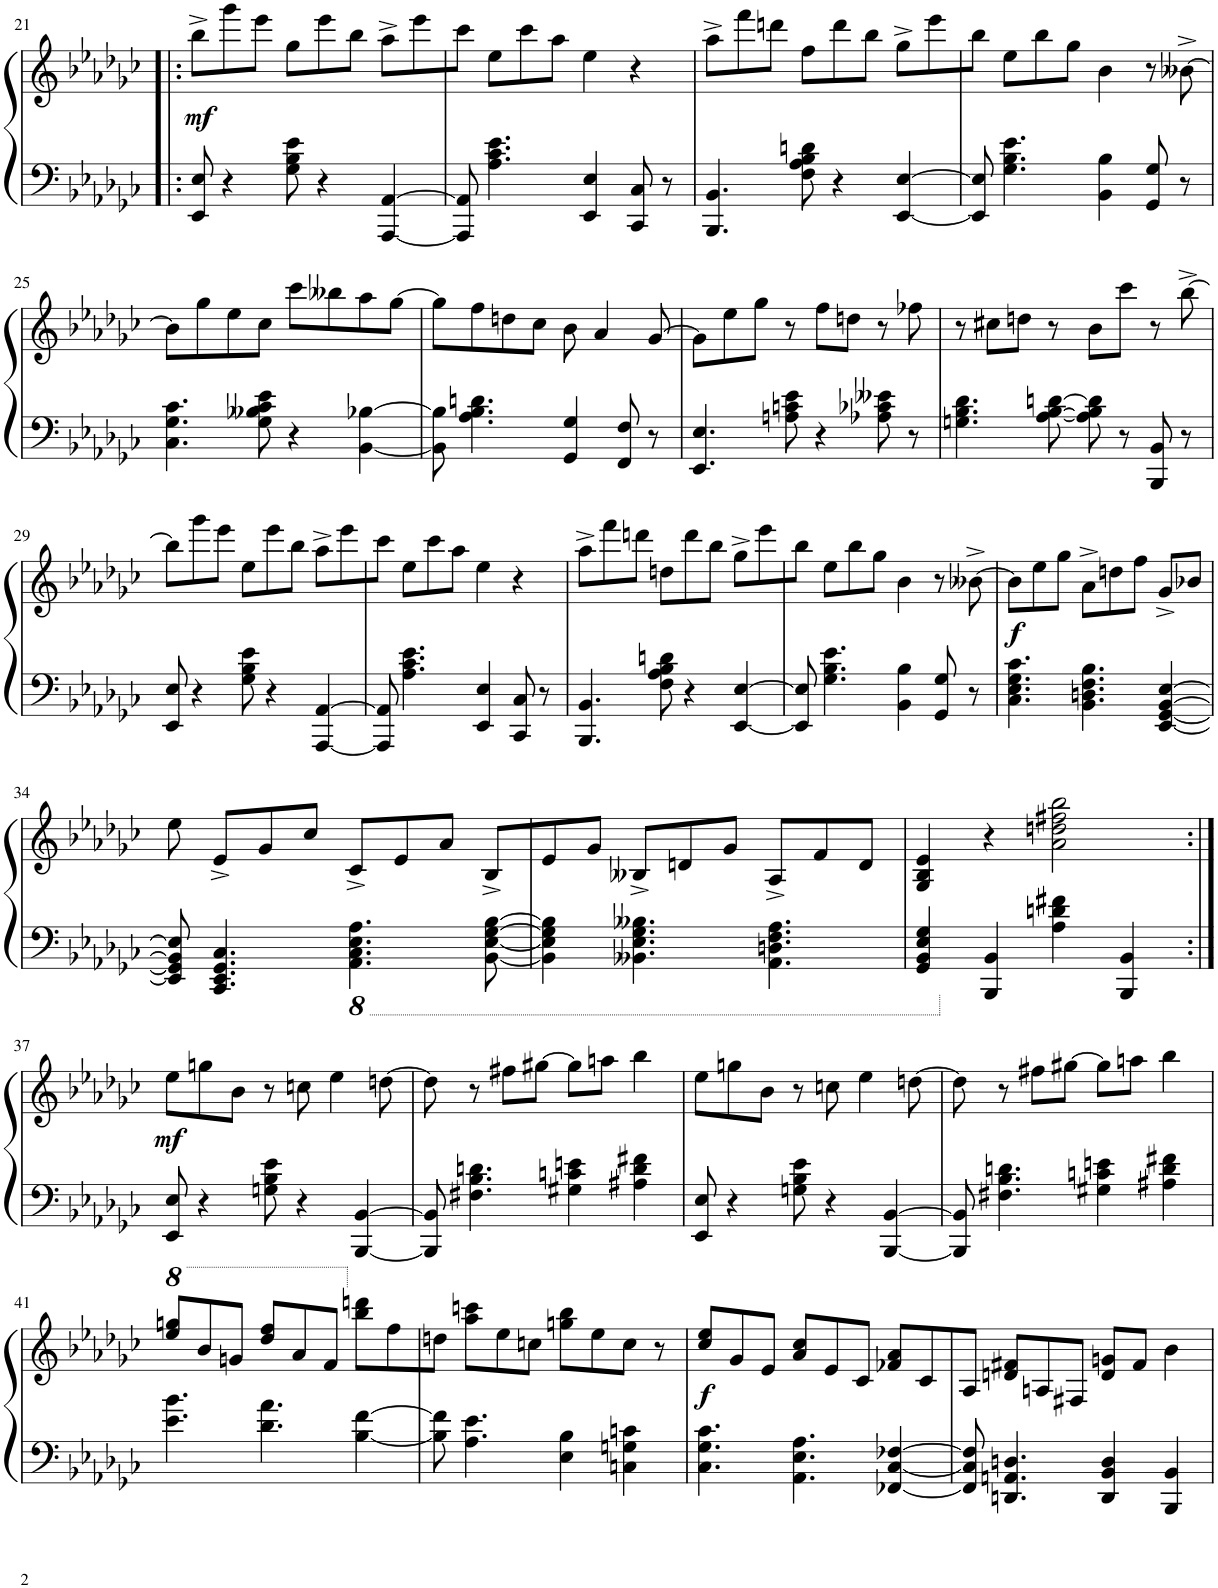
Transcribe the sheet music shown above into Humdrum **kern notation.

**kern	**kern	**dynam
*part1	*part1	*part1
*staff2	*staff1	*staff1/2
*I"Piano	*	*
*I'Pno.	*	*
!!LO:PB:g=z
*clefF4	*clefG2	*
*k[b-e-a-d-g-c-]	*k[b-e-a-d-g-c-]	*
*M4/4	*M4/4	*
*met(c)	*met(c)	*
=21!|:	=21!|:	=21!|:
!	!	!LO:DY:b
8EE-/ 8E-/	8bb-^\L	mf
4r	8ggg-\	.
.	8eee-\J	.
8G-\ 8B-\ 8e-\	8gg-\L	.
4r	8eee-\	.
.	8bb-\J	.
[4AAA-/ [4AA-/	8aa-^\L	.
.	8eee-\	.
=22	=22	=22
8AAA-/] 8AA-/]	8ccc-\J	.
4.A-\ 4.c-\ 4.e-\	8ee-\L	.
.	8ccc-\	.
.	8aa-\J	.
4EE-/ 4E-/	4ee-\	.
8CC-/ 8C-/	4r	.
8r	.	.
=23	=23	=23
4.BBB-/ 4.BB-/	8aa-^\L	.
.	8fff\	.
.	8dddn\J	.
8F\ 8A-\ 8B-\ 8dn\	8ff\L	.
4r	8ddd\	.
.	8bb-\J	.
[4EE-/ [4E-/	8gg-^\L	.
.	8eee-\	.
=24	=24	=24
8EE-/] 8E-/]	8bb-\J	.
4.G-\ 4.B-\ 4.e-\	8ee-\L	.
.	8bb-\	.
.	8gg-\J	.
4BB-\ 4B-\	4b-\	.
8GG-/ 8G-/	8r	.
8r	[8b--X^\	.
!!LO:LB:g=z
=25	=25	=25
4.C-\ 4.G-\ 4.c-\	8b--\L]	.
.	8gg-\	.
.	8ee-\	.
8G-\ 8B--X\ 8c-\ 8e-\	8cc-\J	.
4r	8ccc-\L	.
.	8bb--X\	.
[4BB-\ [4B-X\	8aa-\	.
.	[8gg-\J	.
=26	=26	=26
8BB-\] 8B-\]	8gg-\L]	.
4.A-\ 4.B-\ 4.dn\	8ff\	.
.	8ddn\	.
.	8cc-\J	.
4GG-/ 4G-/	8b-\	.
.	4a-/	.
8FF/ 8F/	.	.
8r	[8g-/	.
=27	=27	=27
4.EE-/ 4.E-/	8g-\L]	.
.	8ee-\	.
.	8gg-\J	.
8An\ 8cn\ 8e-\	8r	.
4r	8ff\L	.
.	8ddn\J	.
8A-X\ 8c-X\ 8e--X\	8r	.
8r	8ff-X\	.
=28	=28	=28
4.Gn\ 4.B-\ 4.d-\	8r	.
.	8cc#X\L	.
.	8ddn\J	.
[8A-\ [8B-\ [8dn\	8r	.
8A-\] 8B-\] 8d\]	8b-\L	.
8r	8ccc-\J	.
8BBB-/ 8BB-/	8r	.
8r	[8bb-^\	.
!!LO:LB:g=z
=29	=29	=29
8EE-/ 8E-/	8bb-\L]	.
4r	8ggg-\	.
.	8eee-\J	.
8G-\ 8B-\ 8e-\	8ee-\L	.
4r	8eee-\	.
.	8bb-\J	.
[4AAA-/ [4AA-/	8aa-^\L	.
.	8eee-\	.
=30	=30	=30
8AAA-/] 8AA-/]	8ccc-\J	.
4.A-\ 4.c-\ 4.e-\	8ee-\L	.
.	8ccc-\	.
.	8aa-\J	.
4EE-/ 4E-/	4ee-\	.
8CC-/ 8C-/	4r	.
8r	.	.
=31	=31	=31
4.BBB-/ 4.BB-/	8aa-^\L	.
.	8fff\	.
.	8dddn\J	.
8F\ 8A-\ 8B-\ 8dn\	8ddn\L	.
4r	8ddd\	.
.	8bb-\J	.
[4EE-/ [4E-/	8gg-^\L	.
.	8eee-\	.
=32	=32	=32
8EE-/] 8E-/]	8bb-\J	.
4.G-\ 4.B-\ 4.e-\	8ee-\L	.
.	8bb-\	.
.	8gg-\J	.
4BB-\ 4B-\	4b-\	.
8GG-/ 8G-/	8r	.
8r	[8b--X^\	.
=33	=33	=33
!	!	!LO:DY:b
4.C-\ 4.E-\ 4.G-\ 4.c-\	8b--\L]	f
.	8ee-\	.
.	8gg-\J	.
4.BB-\ 4.Dn\ 4.F\ 4.B-\	8a-^\L	.
.	8ddn\	.
.	8ff\J	.
[4EE-/ [4GG-/ [4BB-/ [4E-/	8g-^/L	.
.	8b-X/J	.
!!LO:LB:g=z
=34	=34	=34
8EE-/] 8GG-/] 8BB-/] 8E-/]	8ee-\	.
4.CC-/ 4.EE-/ 4.GG-/ 4.C-/	8e-^/L	.
.	8g-/	.
.	8cc-/J	.
*8ba	*	*
4.AAA-\ 4.CC-\ 4.EE-\ 4.AA-\	8c-^/L	.
.	8e-/	.
.	8a-/J	.
[8BBB-\ [8EE-\ [8GG-\ [8BB-\	8B-^/L	.
=35	=35	=35
4BBB-\] 4EE-\] 4GG-\] 4BB-\]	8e-/	.
.	8g-/J	.
4.BBB--X\ 4.EE-\ 4.GG-\ 4.BB--X\	8B--X^/L	.
.	8dn/	.
.	8g-/J	.
4.AAA-\ 4.DDn\ 4.FF\ 4.AA-\	8A-^/L	.
.	8f/	.
.	8d/J	.
=36	=36	=36
4GGG-/ 4BBB-/ 4EE-/ 4GG-/	4G-/ 4B-/ 4e-/	.
*X8ba	*	*
4BBB-/ 4BB-/	4r	.
4A-\ 4dn\ 4f#X\	2a-\ 2ddn\ 2ff#X\ 2bb-\	.
4BBB-/ 4BB-/	.	.
!!LO:LB:g=z
=37:|!	=37:|!	=37:|!
!	!	!LO:DY:b
8EE-/ 8E-/	8ee-\L	mf
4r	8ggn\	.
.	8b-\J	.
8Gn\ 8B-\ 8e-\	8r	.
4r	8ccn\	.
.	4ee-\	.
[4BBB-/ [4BB-/	.	.
.	[8ddn\	.
=38	=38	=38
8BBB-/] 8BB-/]	8dd\]	.
4.F#X\ 4.B-\ 4.dn\	8r	.
.	8ff#X\L	.
.	[8gg#X\J	.
4G#X\ 4cn\ 4en\	8gg#\L]	.
.	8aan\J	.
4A#X\ 4d\ 4f#X\	4bb-\	.
=39	=39	=39
8EE-/ 8E-/	8ee-\L	.
4r	8ggn\	.
.	8b-\J	.
8Gn\ 8B-\ 8e-\	8r	.
4r	8ccn\	.
.	4ee-\	.
[4BBB-/ [4BB-/	.	.
.	[8ddn\	.
=40	=40	=40
8BBB-/] 8BB-/]	8dd\]	.
4.F#X\ 4.B-\ 4.dn\	8r	.
.	8ff#X\L	.
.	[8gg#X\J	.
4G#X\ 4cn\ 4en\	8gg#\L]	.
.	8aan\J	.
4A#X\ 4d\ 4f#X\	4bb-\	.
!!LO:LB:g=z
=41	=41	=41
*	*8va	*
4.e-\ 4.b-\	8eee-/ 8gggn/L	.
.	8bb-/	.
.	8ggn/J	.
4.d-\ 4.a-\	8ddd-/ 8fff/L	.
.	8aa-/	.
.	8ff/J	.
*	*X8va	*
[4B-\ [4f\	8bb-\ 8dddn\L	.
.	8ff\	.
=42	=42	=42
8B-\] 8f\]	8ddn\J	.
4.A-\ 4.e-\	8aa-\ 8cccn\L	.
.	8ee-\	.
.	8ccn\J	.
4E-\ 4B-\	8ggn\ 8bb-\L	.
.	8ee-\	.
4Cn\ 4Gn\ 4cn\	8cc\J	.
.	8r	.
=43	=43	=43
!	!	!LO:DY:b
4.C-\ 4.G-\ 4.c-\	8cc-/ 8ee-/L	f
.	8g-/	.
.	8e-/J	.
4.AA-\ 4.E-\ 4.A-\	8a-/ 8cc-/L	.
.	8e-/	.
.	8c-/J	.
[4FF-X/ [4C-/ [4F-X/	8f-X/ 8a-/L	.
.	8c-/	.
=44	=44	=44
8FF-/] 8C-/] 8F-/]	8A-/J	.
4.DDn/ 4.AAn/ 4.Dn/	8dn/ 8f#X/L	.
.	8An/	.
.	8F#X/J	.
4DD/ 4BB-/ 4D/	8d/ 8gn/L	.
.	8f#/J	.
4BBB-/ 4BB-/	4b-\	.
=	=	=
*-	*-	*-
